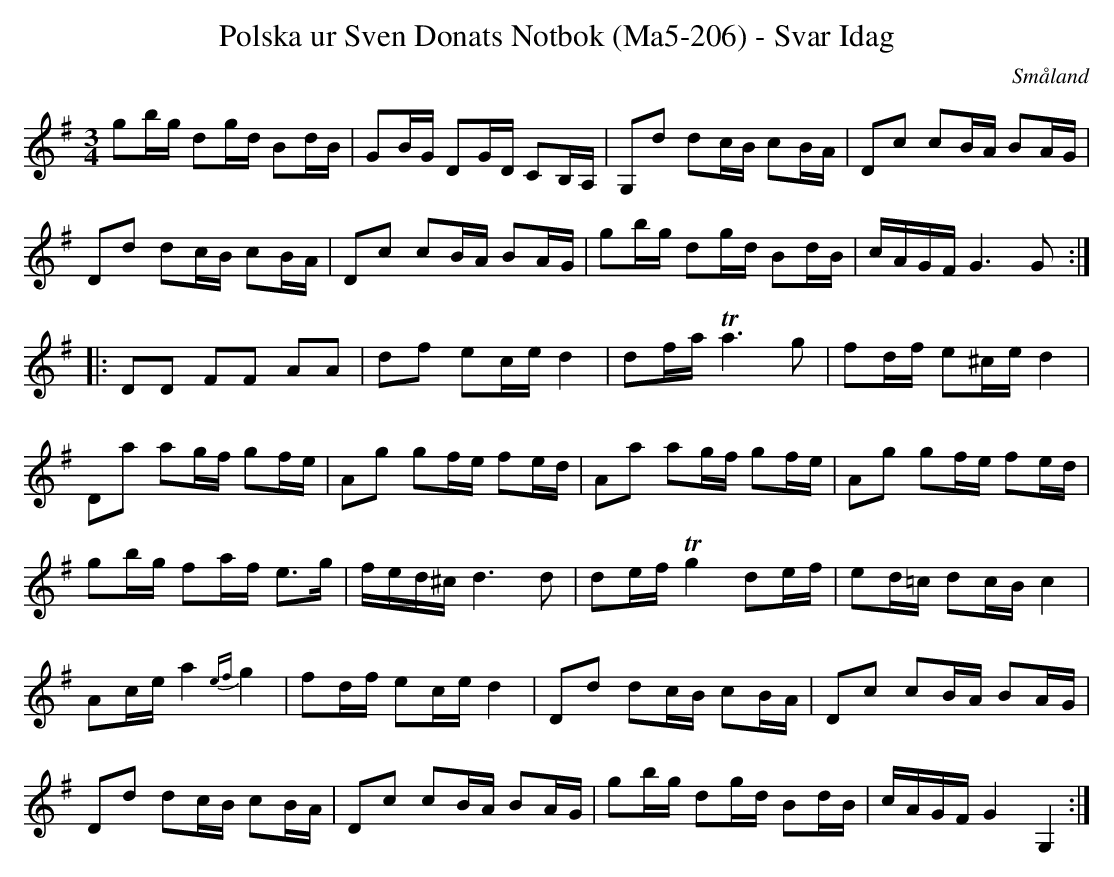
X:1
T:Polska ur Sven Donats Notbok (Ma5-206) - Svar Idag
O:Småland
M:3/4
K:G
L:1/16
g2bg d2gd B2dB|G2BG D2GD C2B,A,|G,2d2 d2cB c2BA|D2c2 c2BA B2AG|
D2d2 d2cB c2BA|D2c2 c2BA B2AG|g2bg d2gd B2dB|cAGF G6 G2:|
|:D2D2 F2F2 A2A2|d2f2 e2ce d4|d2fa Ta6 g2|f2df e2^ce d4|
D2a2 a2gf g2fe|A2g2 g2fe f2ed|A2a2 a2gf g2fe|A2g2 g2fe f2ed|
g2bg f2af e3g|fed^c d6 d2|d2ef Tg4 d2ef|e2d=c d2cB c4|
A2ce a4{ef}g4|f2df e2ce d4|D2d2 d2cB c2BA|D2c2 c2BA B2AG|
D2d2 d2cB c2BA|D2c2 c2BA B2AG|g2bg d2gd B2dB|cAGF G4 G,4:|
